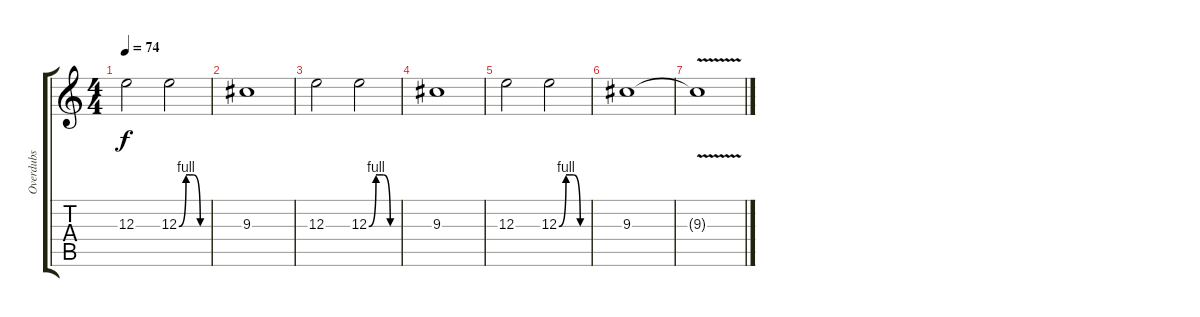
\track ("Overdubs" "Overdubs") {instrument overdrivenguitar}
\staff {score tabs}
\tuning (Db4 Ab3 E3 B2 Gb2 B1) {hide}
\ts (4 4)
\tempo 74
\clef g2
\ks c
12.3.2{dy f} 12.3{be (custom 0 0 15 4 30 4 45 0 60 0)}.2 |
9.3.1 |
12.3.2 12.3{be (custom 0 0 15 4 30 4 45 0 60 0)}.2 |
9.3.1 |
12.3.2 12.3{be (custom 0 0 15 4 30 4 45 0 60 0)}.2 |
9.3.1 |
9.3{v t}.1
